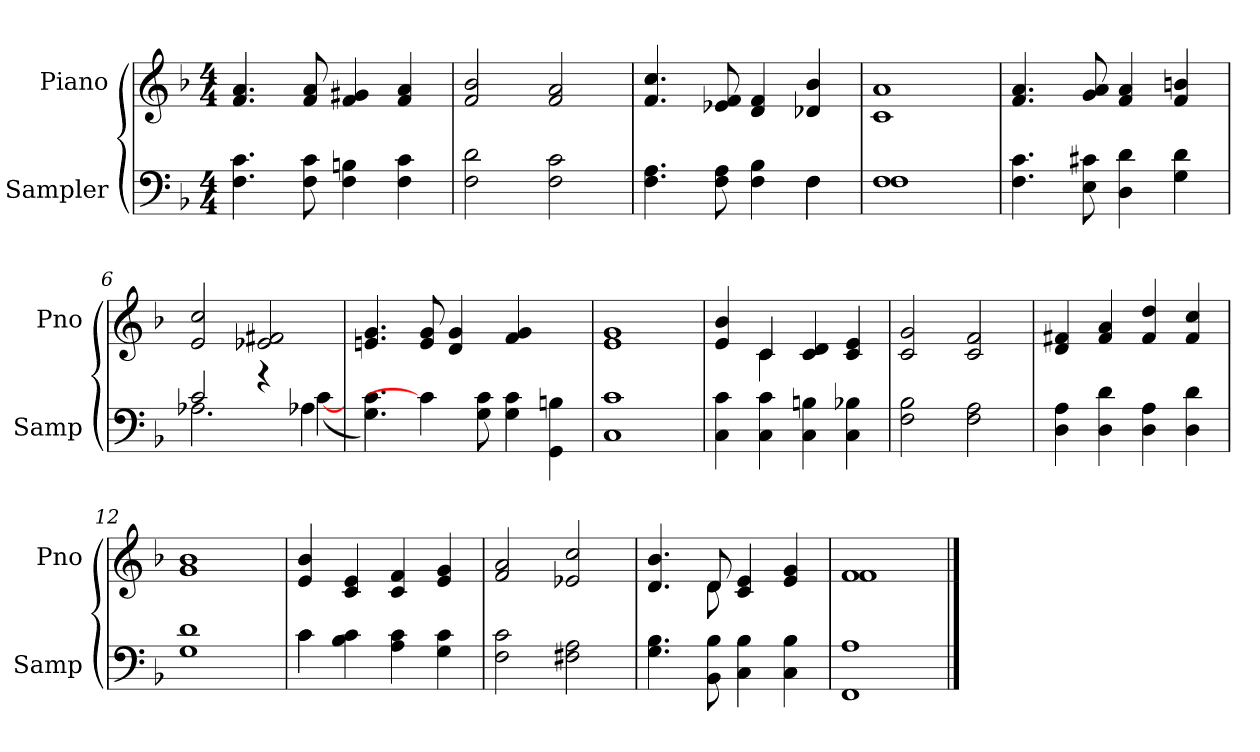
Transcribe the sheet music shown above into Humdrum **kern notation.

**kern	**kern
*part2	*part1
*staff2	*staff1
*I"Sampler	*I"Piano
*I'Samp	*I'Pno
*clefF4	*clefG2
*k[b-]	*k[b-]
*F:	*F:
*M4/4	*M4/4
=1	=1
4.F 4.c	4.f 4.a
8F 8c	8f 8a
4F 4Bn	4f 4g#X
4F 4c	4f 4a
=2	=2
2F 2d	2f 2b-
2F 2c	2f 2a
=3	=3
*^	*
4.F 4.A	2.ryy	4.f 4.cc
8F 8A	.	8e-X 8f
4F 4B-	.	4d 4f
4F\	4F	4d-X 4b-
=4	=4	=4
1F\	1F	1c 1a
*v	*v	*
=5	=5
4.F 4.c	4.f 4.a
8E 8c#X	8g 8a
4D 4d	4f 4a
4G 4d	4f 4bn
=6	=6
*^	*
2c/	2.A-	2e 2cc
4r	.	2e-X 2f#X
4A-X\	([4c	.
*v	*v	*
=7	=7
4.G 4.c)	4.en 4.g
4c]	8e 8g
.	4d 4g
8G 8c	.
4G 4c	4f 4g
4GG 4Bn	4ryy
=8	=8
1C 1c	1e 1g
=9	=9
*	*^
4C 4c	4e 4b-	4ryy
4C 4c	4c/	4c
4C 4Bn	4c 4d	2ryy
4C 4B-X	4c 4e	.
*	*v	*v
=10	=10
2F 2B-	2c 2g
2F 2A	2c 2f
=11	=11
4D 4A	4d 4f#X
4D 4d	4f# 4a
4D 4A	4f# 4dd
4D 4d	4f# 4cc
=12	=12
1G 1d	1g 1b-
=13	=13
*^	*
4c\	4c	4e 4b-
4B- 4c	2.ryy	4c 4e
4A 4c	.	4c 4f
4G 4c	.	4e 4g
*v	*v	*
=14	=14
2F 2c	2f 2a
2F#X 2A	2e-X 2cc
=15	=15
*	*^
4.G 4.B-	4.d 4.b-	4.ryy
8BB- 8B-	8d/	8d
4C 4B-	4c 4e	2ryy
4C 4B-	4e 4g	.
=16	=16	=16
1FF 1A	1f/	1f
*	*v	*v
==	==
*-	*-
